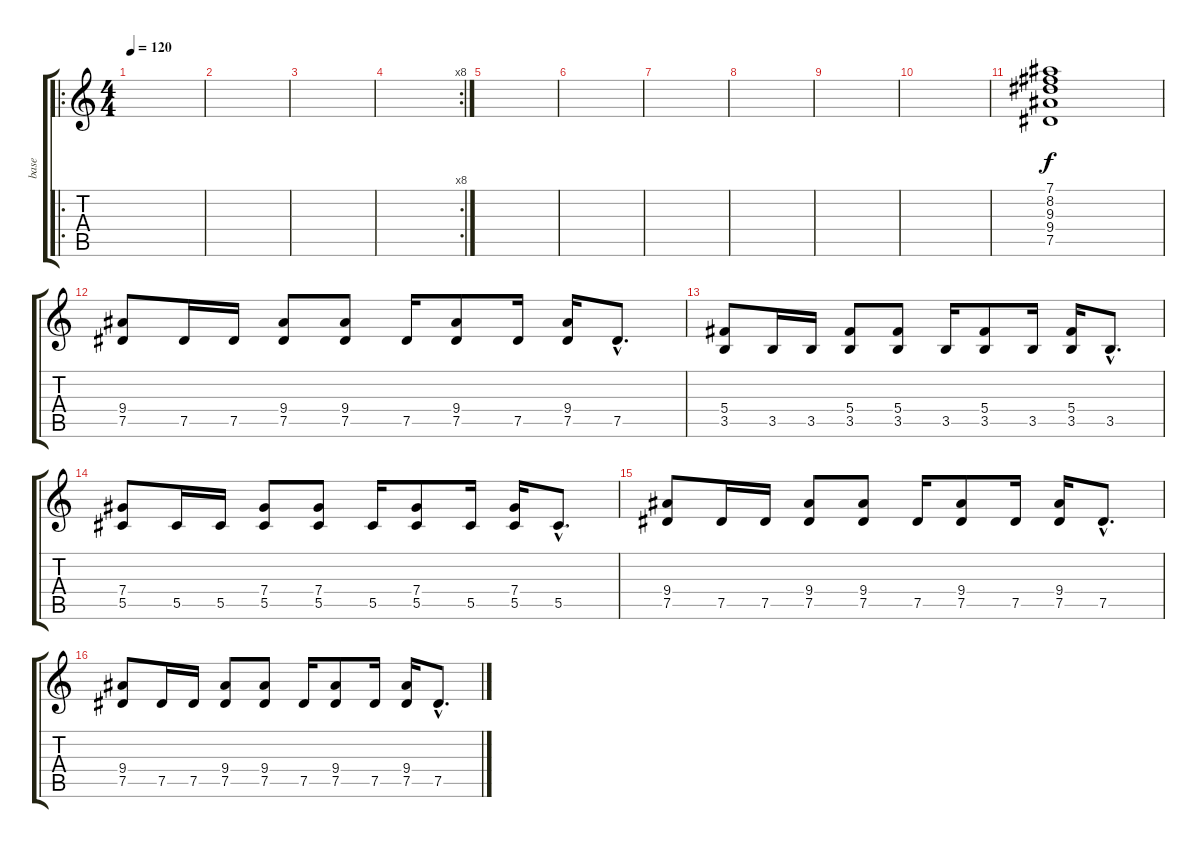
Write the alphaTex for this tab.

\track ("base" "base") {instrument overdrivenguitar}
\staff {score tabs}
\tuning (Eb4 Bb3 Gb3 Db3 Ab2 Eb2) {hide}
\ro
\ts (4 4)
\tempo 120
\clef g2
\ks c
|
|
|
\rc 8
|
|
|
|
|
|
|
(7.1 8.2 9.3 9.4 7.5).1 |
(9.4 7.5).8 7.5.16 7.5.16 (9.4 7.5).8 (9.4 7.5).8 7.5.16 (9.4 7.5).8 7.5.16 (9.4 7.5).16 7.5{hac}.8{d} |
(5.4 3.5).8 3.5.16 3.5.16 (5.4 3.5).8 (5.4 3.5).8 3.5.16 (5.4 3.5).8 3.5.16 (5.4 3.5).16 3.5{hac}.8{d} |
(7.4 5.5).8 5.5.16 5.5.16 (7.4 5.5).8 (7.4 5.5).8 5.5.16 (7.4 5.5).8 5.5.16 (7.4 5.5).16 5.5{hac}.8{d} |
(9.4 7.5).8 7.5.16 7.5.16 (9.4 7.5).8 (9.4 7.5).8 7.5.16 (9.4 7.5).8 7.5.16 (9.4 7.5).16 7.5{hac}.8{d} |
(9.4 7.5).8 7.5.16 7.5.16 (9.4 7.5).8 (9.4 7.5).8 7.5.16 (9.4 7.5).8 7.5.16 (9.4 7.5).16 7.5{hac}.8{d}
